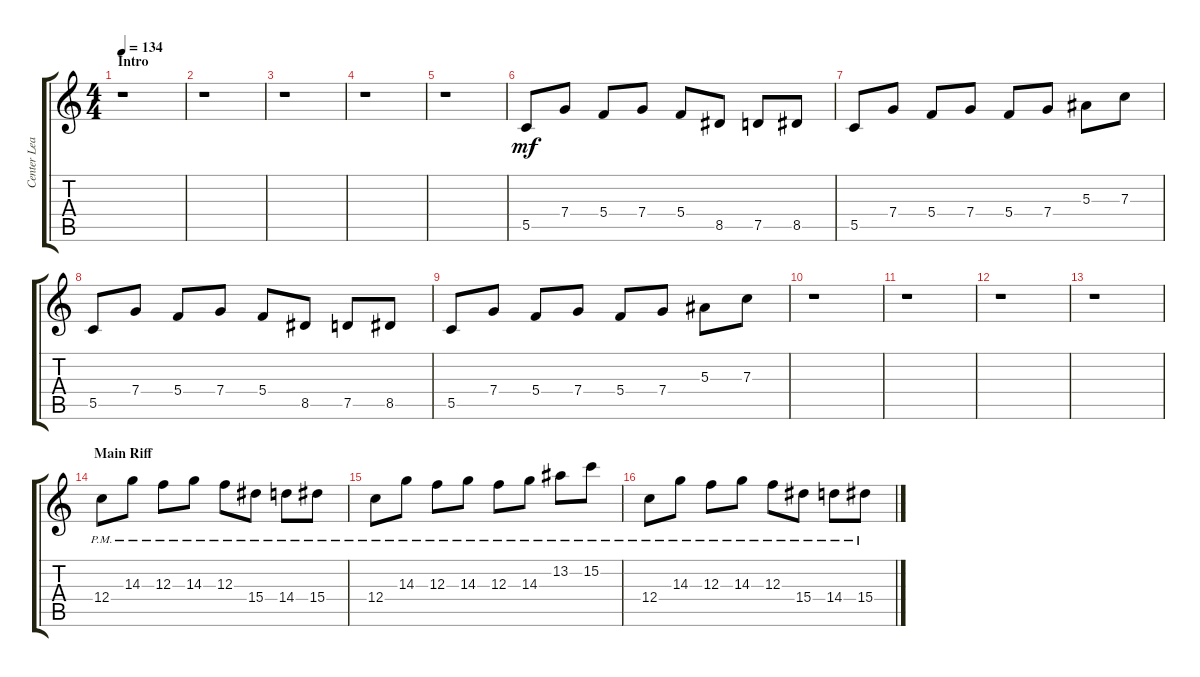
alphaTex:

\track ("Center Lead" "Center Lea") {instrument overdrivenguitar}
\staff {score tabs}
\tuning (D4 A3 F3 C3 G2 C2) {hide}
\ts (4 4)
\section ("" "Intro")
\tempo 134
\clef g2
\ks aminor
r.1{dy mf instrument overdrivenguitar} |
r.1 |
r.1 |
r.1 |
r.1 |
5.5.8 7.4.8 5.4.8 7.4.8 5.4.8 8.5.8 7.5.8 8.5.8 |
5.5.8 7.4.8 5.4.8 7.4.8 5.4.8 7.4.8 5.3.8 7.3.8 |
5.5.8 7.4.8 5.4.8 7.4.8 5.4.8 8.5.8 7.5.8 8.5.8 |
5.5.8 7.4.8 5.4.8 7.4.8 5.4.8 7.4.8 5.3.8 7.3.8 |
r.1 |
r.1 |
r.1 |
r.1 |
\section ("" "Main Riff")
12.4{pm}.8 14.3{pm}.8 12.3{pm}.8 14.3{pm}.8 12.3{pm}.8 15.4{pm}.8 14.4{pm}.8 15.4{pm}.8 |
12.4{pm}.8 14.3{pm}.8 12.3{pm}.8 14.3{pm}.8 12.3{pm}.8 14.3{pm}.8 13.2{pm}.8 15.2{pm}.8 |
12.4{pm}.8 14.3{pm}.8 12.3{pm}.8 14.3{pm}.8 12.3{pm}.8 15.4{pm}.8 14.4{pm}.8 15.4{pm}.8
